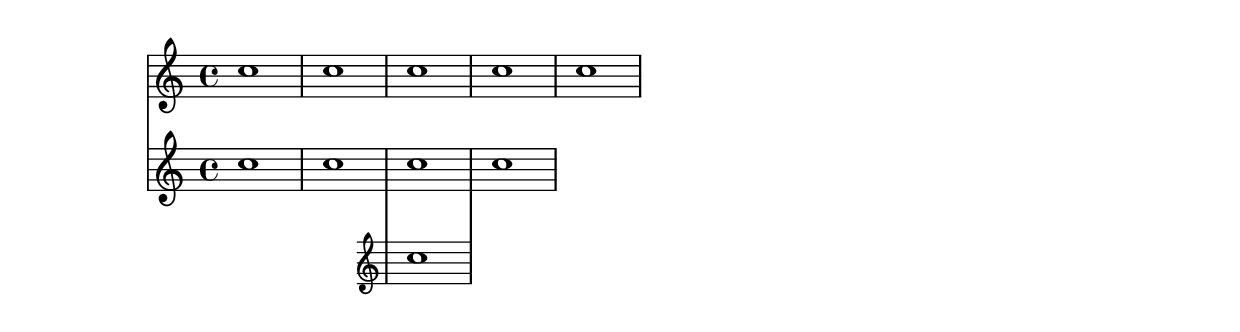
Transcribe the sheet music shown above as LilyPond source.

%% Do not edit this file; it is automatically
%% generated from LSR http://lsr.dsi.unimi.it
%% This file is in the public domain.
\version "2.13.4"

\header {
  lsrtags = "staff-notation, contexts-and-engravers"

%% Translation of GIT committish: b2d4318d6c53df8469dfa4da09b27c15a374d0ca
  texidoces = "
Se puede añadir (posiblemente de forma temporal) un pentagrama
nuevo una vez que la pieza ha comenzado.

"
  doctitlees = "Añadir un pentagrama nuevo"

  texidoc = "
An extra staff can be added (possibly temporarily) after the start of a
piece.

"
  doctitle = "Adding an extra staff"
} % begin verbatim

\score {
  <<
    \new Staff \relative c'' { c1 | c | c | c | c }
    \new StaffGroup \relative c'' {
      \new Staff {
        c1 | c <<
          c1 \new Staff {
            \once \override Staff.TimeSignature #'stencil = ##f
            c1
          }
        >>
        c1
      }
    }
  >>
}

